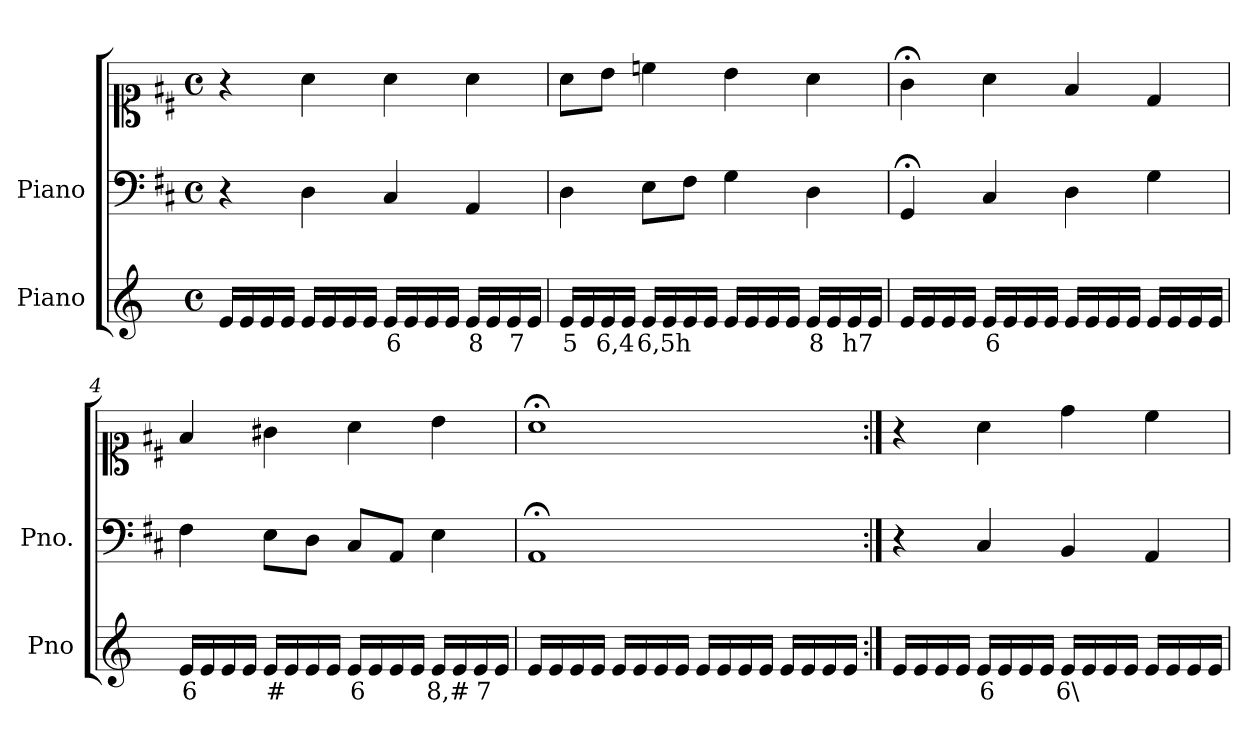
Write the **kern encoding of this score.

**kern	**text	**kern	**kern
*part2	*part2	*part1	*part1
*staff3	*staff3	*staff2	*staff1
*I"Piano	*	*I"Piano	*
*I'Pno	*	*I'Pno.	*
*clefG2	*	*clefF4	*clefC1
*k[]	*	*k[f#c#]	*k[f#c#]
*M4/4	*	*M4/4	*M4/4
*met(c)	*	*met(c)	*met(c)
=1	=1	=1	=1
16e/LL	.	4r	4r
16e/	.	.	.
16e/	.	.	.
16e/JJ	.	.	.
16e/LL	.	4D\	4a\
16e/	.	.	.
16e/	.	.	.
16e/JJ	.	.	.
!	!LO:LY:b	!	!
16e/LL	6	4C#/	4a\
16e/	.	.	.
16e/	.	.	.
16e/JJ	.	.	.
!	!LO:LY:b	!	!
16e/LL	8	4AA/	4a\
16e/	.	.	.
!	!LO:LY:b	!	!
16e/	7	.	.
16e/JJ	.	.	.
=2	=2	=2	=2
!	!LO:LY:b	!	!
16e/LL	5	4D\	8a\L
16e/	.	.	.
!	!LO:LY:b	!	!
16e/	6,4	.	8b\J
16e/JJ	.	.	.
!	!LO:LY:b	!	!
16e/LL	6,5h	8E\L	4ccn\
16e/	.	.	.
16e/	.	8F#\J	.
16e/JJ	.	.	.
16e/LL	.	4G\	4b\
16e/	.	.	.
16e/	.	.	.
16e/JJ	.	.	.
!	!LO:LY:b	!	!
16e/LL	8	4D\	4a\
16e/	.	.	.
!	!LO:LY:b	!	!
16e/	h7	.	.
16e/JJ	.	.	.
=3	=3	=3	=3
16e/LL	.	4GG;</	4g;<\
16e/	.	.	.
16e/	.	.	.
16e/JJ	.	.	.
!	!LO:LY:b	!	!
16e/LL	6	4C#/	4a\
16e/	.	.	.
16e/	.	.	.
16e/JJ	.	.	.
16e/LL	.	4D\	4f#/
16e/	.	.	.
16e/	.	.	.
16e/JJ	.	.	.
16e/LL	.	4G\	4d/
16e/	.	.	.
16e/	.	.	.
16e/JJ	.	.	.
=4	=4	=4	=4
!	!LO:LY:b	!	!
16e/LL	6	4F#\	4f#/
16e/	.	.	.
16e/	.	.	.
16e/JJ	.	.	.
!	!LO:LY:b	!	!
16e/LL	#	8E\L	4g#X\
16e/	.	.	.
16e/	.	8D\J	.
16e/JJ	.	.	.
!	!LO:LY:b	!	!
16e/LL	6	8C#/L	4a\
16e/	.	.	.
16e/	.	8AA/J	.
16e/JJ	.	.	.
!	!LO:LY:b	!	!
16e/LL	8,#	4E\	4b\
16e/	.	.	.
!	!LO:LY:b	!	!
16e/	7	.	.
16e/JJ	.	.	.
=5	=5	=5	=5
16e/LL	.	1AA;<	1a;<
16e/	.	.	.
16e/	.	.	.
16e/JJ	.	.	.
16e/LL	.	.	.
16e/	.	.	.
16e/	.	.	.
16e/JJ	.	.	.
16e/LL	.	.	.
16e/	.	.	.
16e/	.	.	.
16e/JJ	.	.	.
16e/LL	.	.	.
16e/	.	.	.
16e/	.	.	.
16e/JJ	.	.	.
=6:|!	=6:|!	=6:|!	=6:|!
16e/LL	.	4r	4r
16e/	.	.	.
16e/	.	.	.
16e/JJ	.	.	.
!	!LO:LY:b	!	!
16e/LL	6	4C#/	4a\
16e/	.	.	.
16e/	.	.	.
16e/JJ	.	.	.
!	!LO:LY:b	!	!
16e/LL	6\	4BB/	4dd\
16e/	.	.	.
16e/	.	.	.
16e/JJ	.	.	.
16e/LL	.	4AA/	4cc#\
16e/	.	.	.
16e/	.	.	.
16e/JJ	.	.	.
=	=	=	=
*-	*-	*-	*-
